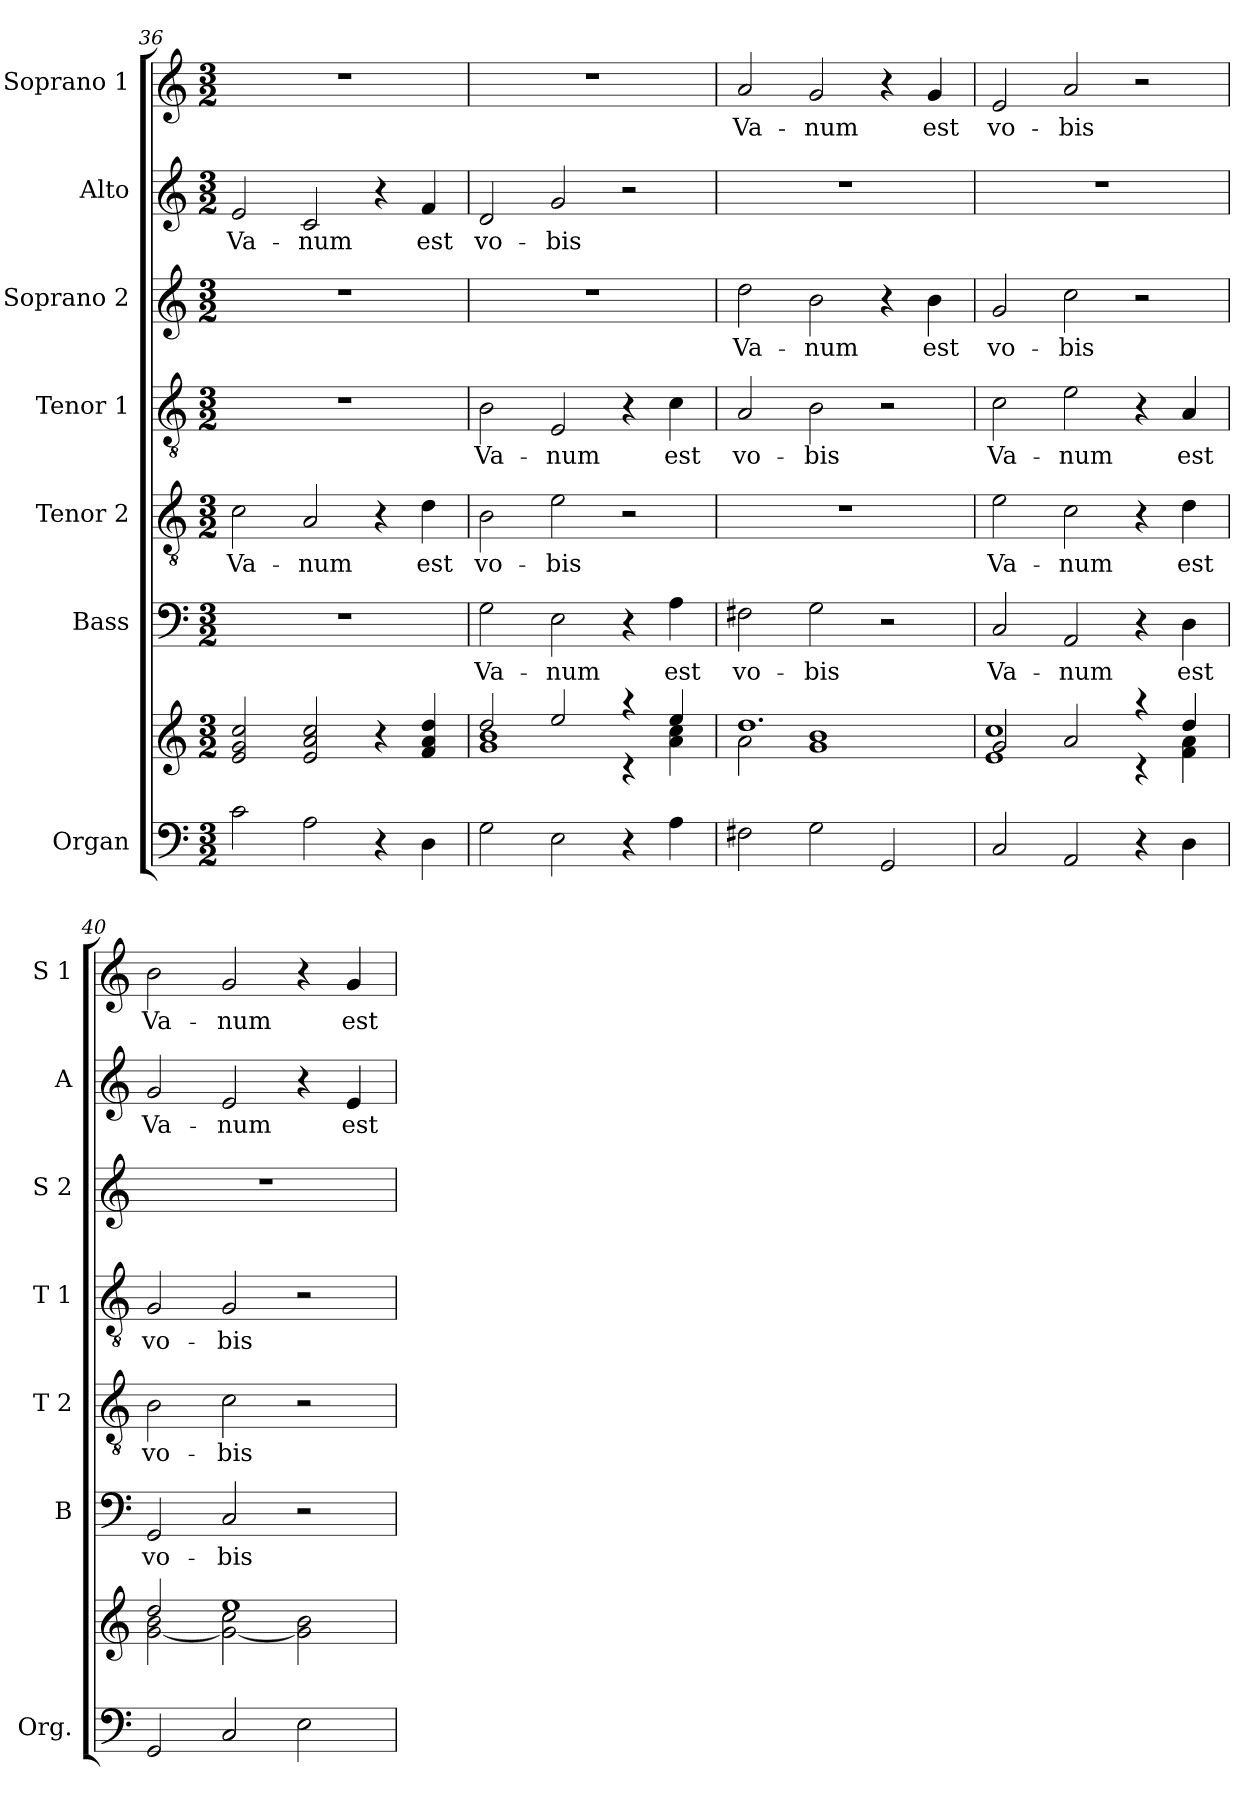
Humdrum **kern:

**kern	**kern	**kern	**text	**kern	**text	**kern	**text	**kern	**text	**kern	**text	**kern	**text
*part7	*part7	*part6	*part6	*part5	*part5	*part4	*part4	*part3	*part3	*part2	*part2	*part1	*part1
*staff8	*staff7	*staff6	*staff6	*staff5	*staff5	*staff4	*staff4	*staff3	*staff3	*staff2	*staff2	*staff1	*staff1
*I"Organ	*	*I"Bass	*	*I"Tenor 2	*	*I"Tenor 1	*	*I"Soprano 2	*	*I"Alto	*	*I"Soprano 1	*
*I'Org.	*	*I'B	*	*I'T 2	*	*I'T 1	*	*I'S 2	*	*I'A	*	*I'S 1	*
*clefF4	*clefG2	*clefF4	*	*clefGv2	*	*clefGv2	*	*clefG2	*	*clefG2	*	*clefG2	*
*k[]	*k[]	*k[]	*	*k[]	*	*k[]	*	*k[]	*	*k[]	*	*k[]	*
*M3/2	*M3/2	*M3/2	*	*M3/2	*	*M3/2	*	*M3/2	*	*M3/2	*	*M3/2	*
*MM160	*MM160	*MM160	*	*MM160	*	*MM160	*	*MM160	*	*MM160	*	*MM160	*
=36	=36	=36	=36	=36	=36	=36	=36	=36	=36	=36	=36	=36	=36
!	!	!	!	!	!LO:LY:b	!	!	!	!	!	!LO:LY:b	!	!
2c\	2e!/ 2g!/ 2cc!/	1.r	.	2c\	Va-	1.r	.	1.r	.	2e/	Va-	1.r	.
!	!	!	!	!	!LO:LY:b	!	!	!	!	!	!LO:LY:b	!	!
2A\	2e!/ 2a!/ 2cc!/	.	.	2A/	-num	.	.	.	.	2c/	-num	.	.
4r	4r	.	.	4r	.	.	.	.	.	4r	.	.	.
!	!	!	!	!	!LO:LY:b	!	!	!	!	!	!LO:LY:b	!	!
4D\	4f!/ 4a!/ 4dd!/	.	.	4d\	est	.	.	.	.	4f/	est	.	.
=37	=37	=37	=37	=37	=37	=37	=37	=37	=37	=37	=37	=37	=37
*	*^	*	*	*	*	*	*	*	*	*	*	*	*
!	!	!	!	!LO:LY:b	!	!LO:LY:b	!	!LO:LY:b	!	!	!	!LO:LY:b	!	!
2G\	2dd!/	1g! 1b!	2G\	Va-	2B\	vo-	2B\	Va-	1.r	.	2d/	vo-	1.r	.
!	!	!	!	!LO:LY:b	!	!LO:LY:b	!	!LO:LY:b	!	!	!	!LO:LY:b	!	!
2E\	2ee!/	.	2E\	-num	2e\	-bis	2E/	-num	.	.	2g/	-bis	.	.
4r	4raa	4rc	4r	.	2r	.	4r	.	.	.	2r	.	.	.
!	!	!	!	!LO:LY:b	!	!	!	!LO:LY:b	!	!	!	!	!	!
4A\	4ee!/	4a!\ 4cc!\	4A\	est	.	.	4c\	est	.	.	.	.	.	.
!!LO:PB:g=z
=38	=38	=38	=38	=38	=38	=38	=38	=38	=38	=38	=38	=38	=38	=38
!	!	!	!	!LO:LY:b	!	!	!	!LO:LY:b	!	!LO:LY:b	!	!	!	!LO:LY:b
2F#X\	1.dd!	2a!\	2F#X\	vo-	1.r	.	2A/	vo-	2dd\	Va-	1.r	.	2a/	Va-
!	!	!	!	!LO:LY:b	!	!	!	!LO:LY:b	!	!LO:LY:b	!	!	!	!LO:LY:b
2G\	.	1g! 1b!	2G\	-bis	.	.	2B\	-bis	2b\	-num	.	.	2g/	-num
2GG/	.	.	2r	.	.	.	2r	.	4r	.	.	.	4r	.
!	!	!	!	!	!	!	!	!	!	!LO:LY:b	!	!	!	!LO:LY:b
.	.	.	.	.	.	.	.	.	4b\	est	.	.	4g/	est
=39	=39	=39	=39	=39	=39	=39	=39	=39	=39	=39	=39	=39	=39	=39
!	!	!	!	!LO:LY:b	!	!LO:LY:b	!	!LO:LY:b	!	!LO:LY:b	!	!	!	!LO:LY:b
2C/	2g!/	1e! 1cc!	2C/	Va-	2e\	Va-	2c\	Va-	2g/	vo-	1.r	.	2e/	vo-
!	!	!	!	!LO:LY:b	!	!LO:LY:b	!	!LO:LY:b	!	!LO:LY:b	!	!	!	!LO:LY:b
2AA/	2a!/	.	2AA/	-num	2c\	-num	2e\	-num	2cc\	-bis	.	.	2a/	-bis
4r	4raa	4rc	4r	.	4r	.	4r	.	2r	.	.	.	2r	.
!	!	!	!	!LO:LY:b	!	!LO:LY:b	!	!LO:LY:b	!	!	!	!	!	!
4D\	4dd!/	4f!\ 4a!\	4D\	est	4d\	est	4A/	est	.	.	.	.	.	.
=40	=40	=40	=40	=40	=40	=40	=40	=40	=40	=40	=40	=40	=40	=40
!	!	!	!	!LO:LY:b	!	!LO:LY:b	!	!LO:LY:b	!	!	!	!LO:LY:b	!	!LO:LY:b
2GG/	2dd!/	[2g!\ 2b!\	2GG/	vo-	2B\	vo-	2G/	vo-	1.r	.	2g/	Va-	2b\	Va-
!	!	!	!	!LO:LY:b	!	!LO:LY:b	!	!LO:LY:b	!	!	!	!LO:LY:b	!	!LO:LY:b
2C/	1ee!	2g!\_ 2cc!\	2C/	-bis	2c\	-bis	2G/	-bis	.	.	2e/	-num	2g/	-num
2E\	.	2g!\] 2b!\	2r	.	2r	.	2r	.	.	.	4r	.	4r	.
!	!	!	!	!	!	!	!	!	!	!	!	!LO:LY:b	!	!LO:LY:b
.	.	.	.	.	.	.	.	.	.	.	4e/	est	4g/	est
*	*v	*v	*	*	*	*	*	*	*	*	*	*	*	*
=	=	=	=	=	=	=	=	=	=	=	=	=	=
*-	*-	*-	*-	*-	*-	*-	*-	*-	*-	*-	*-	*-	*-
